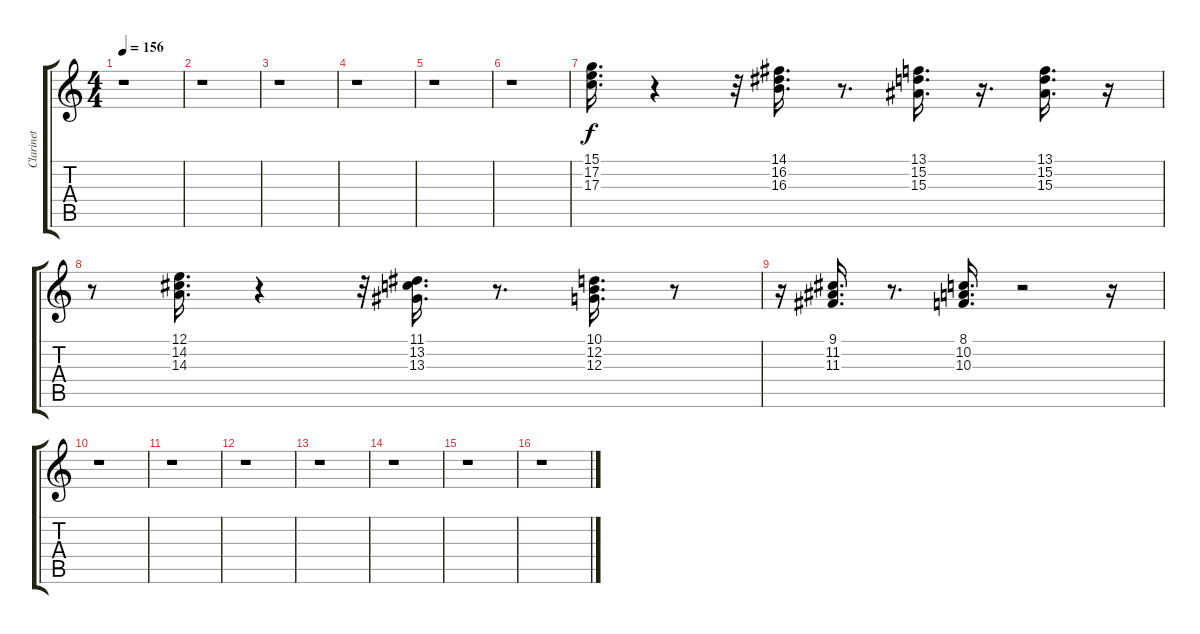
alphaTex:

\track ("Clarinet" "Clarinet") {instrument clarinet}
\staff {score tabs}
\tuning (E4 B3 G3 D3 A2 E2) {hide}
\ts (4 4)
\tempo 156
\clef g2
\ks c
r.1{dy f} |
r.1 |
r.1 |
r.1 |
r.1 |
r.1 |
(15.1 17.2 17.3).16{d} r.4 r.32 (14.1 16.2 16.3).16{d} r.8{d} (13.1 15.2 15.3).16{d} r.16{d} (13.1 15.2 15.3).16{d} r.16 |
r.8 (12.1 14.2 14.3).16{d} r.4 r.32 (11.1 13.2 13.3).16{d} r.8{d} (10.1 12.2 12.3).16{d} r.8 |
r.16 (9.1 11.2 11.3).16{d} r.8{d} (8.1 10.2 10.3).16{d} r.2 r.16 |
r.1 |
r.1 |
r.1 |
r.1 |
r.1 |
r.1 |
r.1
